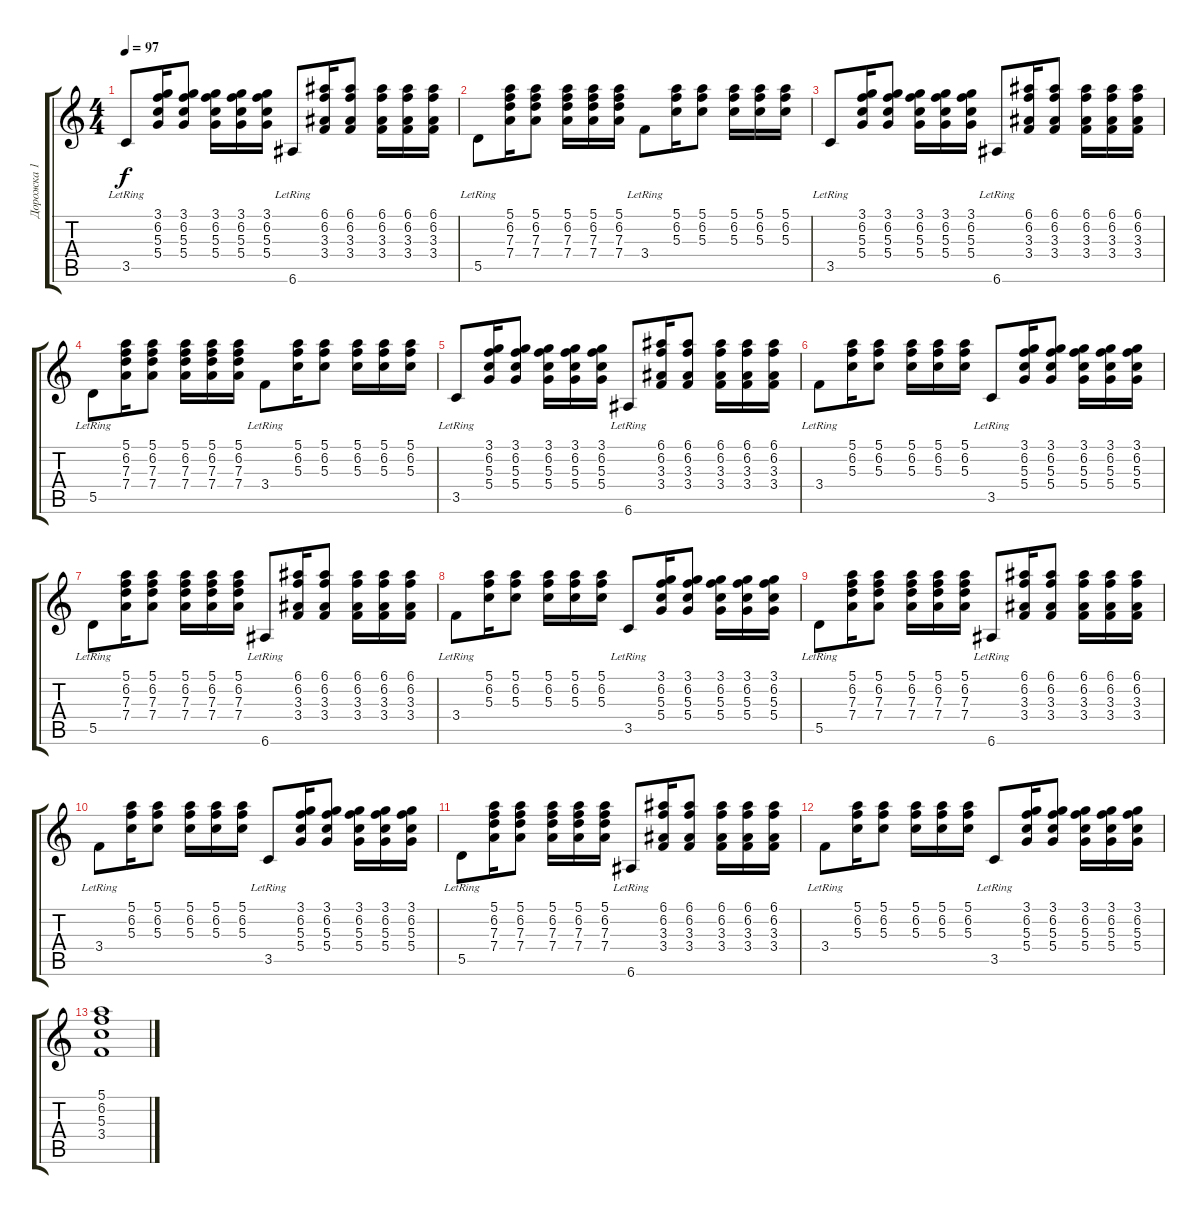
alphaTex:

\track ("Дорожка 1" "Дорожка 1") {instrument acousticguitarsteel}
\staff {score tabs}
\tuning (E4 B3 G3 D3 A2 E2) {hide}
\ts (4 4)
\tempo 97
\clef g2
\ks c
3.5{lr}.8{dy f} (3.1 6.2 5.3 5.4).16 (3.1 6.2 5.3 5.4).8 (3.1 6.2 5.3 5.4).16 (3.1 6.2 5.3 5.4).16 (3.1 6.2 5.3 5.4).16 6.6{lr}.8 (6.1 6.2 3.3 3.4).16 (6.1 6.2 3.3 3.4).8 (6.1 6.2 3.3 3.4).16 (6.1 6.2 3.3 3.4).16 (6.1 6.2 3.3 3.4).16 |
5.5{lr}.8 (5.1 6.2 7.3 7.4).16 (5.1 6.2 7.3 7.4).8 (5.1 6.2 7.3 7.4).16 (5.1 6.2 7.3 7.4).16 (5.1 6.2 7.3 7.4).16 3.4{lr}.8 (5.1 6.2 5.3).16 (5.1 6.2 5.3).8 (5.1 6.2 5.3).16 (5.1 6.2 5.3).16 (5.1 6.2 5.3).16 |
3.5{lr}.8 (3.1 6.2 5.3 5.4).16 (3.1 6.2 5.3 5.4).8 (3.1 6.2 5.3 5.4).16 (3.1 6.2 5.3 5.4).16 (3.1 6.2 5.3 5.4).16 6.6{lr}.8 (6.1 6.2 3.3 3.4).16 (6.1 6.2 3.3 3.4).8 (6.1 6.2 3.3 3.4).16 (6.1 6.2 3.3 3.4).16 (6.1 6.2 3.3 3.4).16 |
5.5{lr}.8 (5.1 6.2 7.3 7.4).16 (5.1 6.2 7.3 7.4).8 (5.1 6.2 7.3 7.4).16 (5.1 6.2 7.3 7.4).16 (5.1 6.2 7.3 7.4).16 3.4{lr}.8 (5.1 6.2 5.3).16 (5.1 6.2 5.3).8 (5.1 6.2 5.3).16 (5.1 6.2 5.3).16 (5.1 6.2 5.3).16 |
3.5{lr}.8 (3.1 6.2 5.3 5.4).16 (3.1 6.2 5.3 5.4).8 (3.1 6.2 5.3 5.4).16 (3.1 6.2 5.3 5.4).16 (3.1 6.2 5.3 5.4).16 6.6{lr}.8 (6.1 6.2 3.3 3.4).16 (6.1 6.2 3.3 3.4).8 (6.1 6.2 3.3 3.4).16 (6.1 6.2 3.3 3.4).16 (6.1 6.2 3.3 3.4).16 |
3.4{lr}.8 (5.1 6.2 5.3).16 (5.1 6.2 5.3).8 (5.1 6.2 5.3).16 (5.1 6.2 5.3).16 (5.1 6.2 5.3).16 3.5{lr}.8 (3.1 6.2 5.3 5.4).16 (3.1 6.2 5.3 5.4).8 (3.1 6.2 5.3 5.4).16 (3.1 6.2 5.3 5.4).16 (3.1 6.2 5.3 5.4).16 |
5.5{lr}.8 (5.1 6.2 7.3 7.4).16 (5.1 6.2 7.3 7.4).8 (5.1 6.2 7.3 7.4).16 (5.1 6.2 7.3 7.4).16 (5.1 6.2 7.3 7.4).16 6.6{lr}.8 (6.1 6.2 3.3 3.4).16 (6.1 6.2 3.3 3.4).8 (6.1 6.2 3.3 3.4).16 (6.1 6.2 3.3 3.4).16 (6.1 6.2 3.3 3.4).16 |
3.4{lr}.8 (5.1 6.2 5.3).16 (5.1 6.2 5.3).8 (5.1 6.2 5.3).16 (5.1 6.2 5.3).16 (5.1 6.2 5.3).16 3.5{lr}.8 (3.1 6.2 5.3 5.4).16 (3.1 6.2 5.3 5.4).8 (3.1 6.2 5.3 5.4).16 (3.1 6.2 5.3 5.4).16 (3.1 6.2 5.3 5.4).16 |
5.5{lr}.8 (5.1 6.2 7.3 7.4).16 (5.1 6.2 7.3 7.4).8 (5.1 6.2 7.3 7.4).16 (5.1 6.2 7.3 7.4).16 (5.1 6.2 7.3 7.4).16 6.6{lr}.8 (6.1 6.2 3.3 3.4).16 (6.1 6.2 3.3 3.4).8 (6.1 6.2 3.3 3.4).16 (6.1 6.2 3.3 3.4).16 (6.1 6.2 3.3 3.4).16 |
3.4{lr}.8 (5.1 6.2 5.3).16 (5.1 6.2 5.3).8 (5.1 6.2 5.3).16 (5.1 6.2 5.3).16 (5.1 6.2 5.3).16 3.5{lr}.8 (3.1 6.2 5.3 5.4).16 (3.1 6.2 5.3 5.4).8 (3.1 6.2 5.3 5.4).16 (3.1 6.2 5.3 5.4).16 (3.1 6.2 5.3 5.4).16 |
5.5{lr}.8 (5.1 6.2 7.3 7.4).16 (5.1 6.2 7.3 7.4).8 (5.1 6.2 7.3 7.4).16 (5.1 6.2 7.3 7.4).16 (5.1 6.2 7.3 7.4).16 6.6{lr}.8 (6.1 6.2 3.3 3.4).16 (6.1 6.2 3.3 3.4).8 (6.1 6.2 3.3 3.4).16 (6.1 6.2 3.3 3.4).16 (6.1 6.2 3.3 3.4).16 |
3.4{lr}.8 (5.1 6.2 5.3).16 (5.1 6.2 5.3).8 (5.1 6.2 5.3).16 (5.1 6.2 5.3).16 (5.1 6.2 5.3).16 3.5{lr}.8 (3.1 6.2 5.3 5.4).16 (3.1 6.2 5.3 5.4).8 (3.1 6.2 5.3 5.4).16 (3.1 6.2 5.3 5.4).16 (3.1 6.2 5.3 5.4).16 |
(5.1 6.2 5.3 3.4).1
